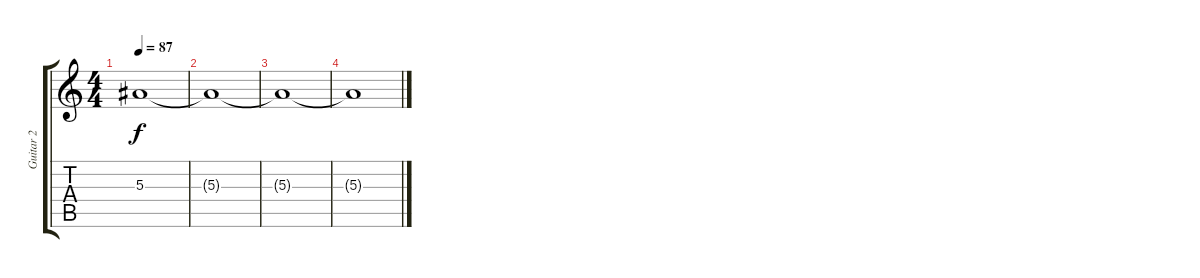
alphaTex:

\track ("Guitar 2" "Guitar 2") {instrument distortionguitar}
\staff {score tabs}
\tuning (D4 A3 F3 C3 G2 D2) {hide}
\ts (4 4)
\tempo 87
\clef g2
\ks c
5.3{t}.1{dy f} |
5.3{t}.1 |
5.3{t}.1 |
5.3{t}.1
